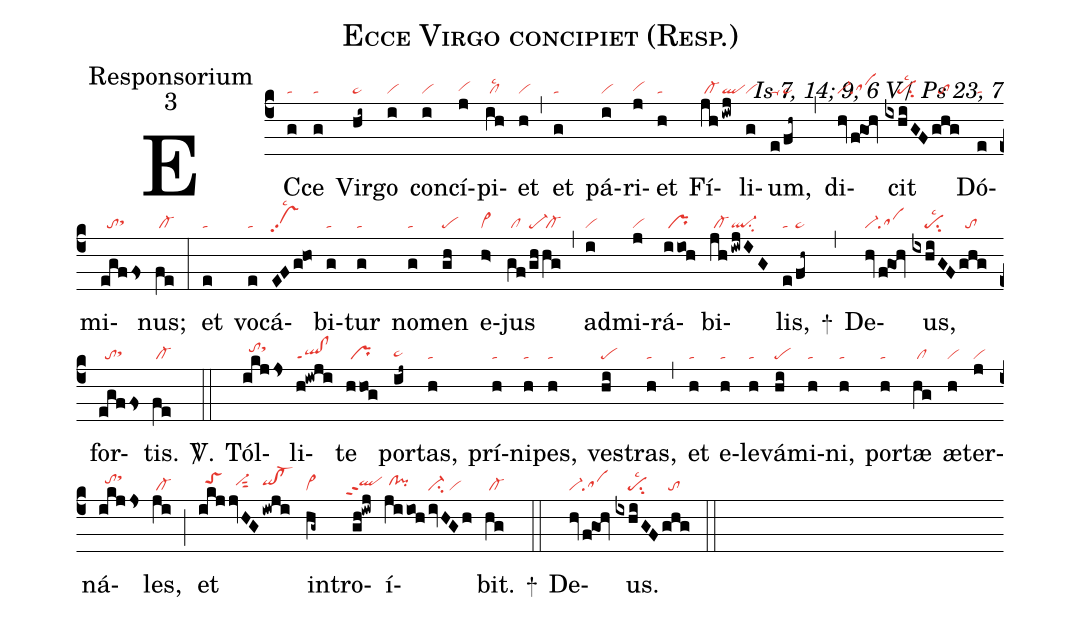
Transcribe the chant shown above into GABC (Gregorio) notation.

name:Ecce Virgo concipiet (Resp.);
office-part:Responsorium;
mode:3;
commentary:Is 7, 14; 9, 6 V/ Ps 23, 7;
nabc-lines:1;
%%
(c4)
EC(g|ta)ce(g|ta) Vir(hi~|pe~)go(i|vi) con(i|vi)cí(j|vihg)pi(ih|/cllsc2)et(h|vi) (,)
et(g|ta) pá(i|vi)ri(j|vihg)et(h|ta) Fí(jh|/cl-|!iwj|ql)li(g|vi)um,(e|ta-|/fh~|pe~) (,)
di(hv|vi-|/f!goh|sa)cit(ixhiGF|////pesu2lsc2|ghg|//to) Dó(e|ta)mi(egffs|//tosthh)nus;(fe|/cl-) (:)
et(e|ta) vo(e|ta)cá(EFg!ho|vshhlsc2pp2)bi(g|ta)tur(g|ta) no(g|ta)men(gh|pe) e(h>|vi>)jus(gf|/cl|/gh|pe-|hg|/cl-) (,)
ad(i|vi)mi(j|vi)rá(iioh|/pr)bi(jh|/cl-|!iwjIG|ql-su2)lis,(e|ta|/fh~|pe~) +(,)
De(hv|vi-|/f!goh|sa)us,(ixhiGF|////pesu2lsc2|ghg|//to) for(egffs|//tosthh)tis.(fe|/cl-) <sp>V/</sp>.(::)
Tól(ikjjs|//tohisthj)li(h!iwji|ql!clppt1)te(hhog|/pr) por(ij~|pe~hg)tas,(h|ta) prí(h|ta)ni(h|ta)pes,(h|ta) ves(hi|pe)tras,(h|ta) (,)
et(h|ta) e(h|ta)le(h|ta)vá(hi|pe)mi(h|ta)ni,(h|ta) por(h|ta)tæ(hg|/cl) æ(h|vi)ter(j|vi)ná(ikjjs|//tohisthk)les,(ji|/cl-) (;)
et(ikj|//toShi|jvHG|//vi-hhsut2|/iwji|qihh!cl-hh) in(hg~|cl~)tro(gh!iwj|``qlhhppt2)í(jiioh|/clhh!pihh|/ivHGh|vi-su2/vi)bit.(hg|/cl-) +(::)
De(hv|vi-|/f!goh|sa)us.(ixhiGF|////pesu2lsc2|ghg|//to) (::)
